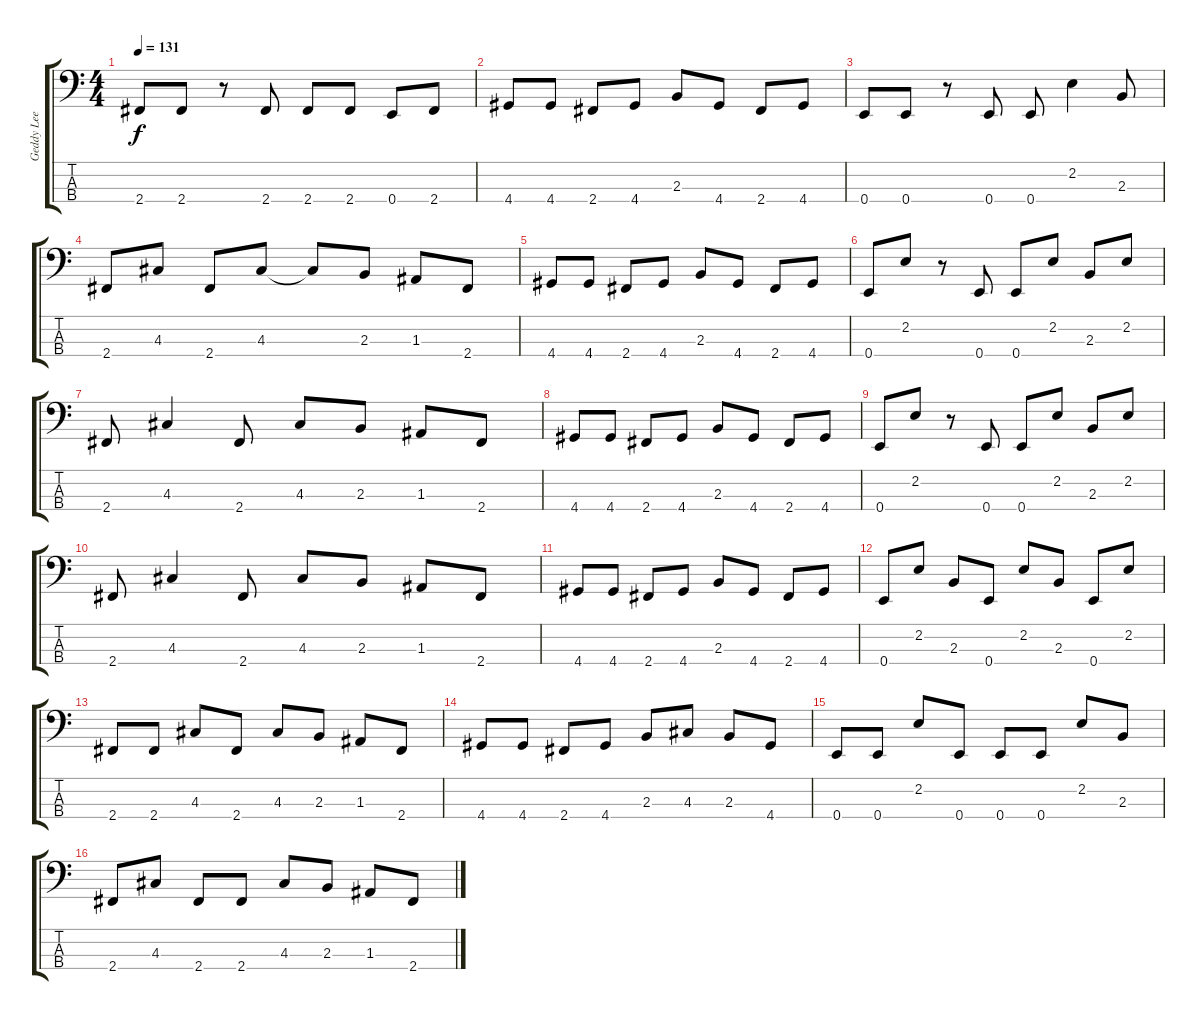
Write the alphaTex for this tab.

\track ("Geddy Lee" "Geddy Lee") {instrument electricbassfinger}
\staff {score tabs}
\tuning (G2 D2 A1 E1) {hide}
\ts (4 4)
\tempo 131
\clef f4
\ks c
2.4.8{dy f} 2.4.8 r.8 2.4.8 2.4.8 2.4.8 0.4.8 2.4.8 |
4.4.8 4.4.8 2.4.8 4.4.8 2.3.8 4.4.8 2.4.8 4.4.8 |
0.4.8 0.4.8 r.8 0.4.8 0.4.8 2.2.4 2.3.8 |
2.4.8 4.3.8 2.4.8 4.3.8 4.3{t}.8 2.3.8 1.3.8 2.4.8 |
4.4.8 4.4.8 2.4.8 4.4.8 2.3.8 4.4.8 2.4.8 4.4.8 |
0.4.8 2.2.8 r.8 0.4.8 0.4.8 2.2.8 2.3.8 2.2.8 |
2.4.8 4.3.4 2.4.8 4.3.8 2.3.8 1.3.8 2.4.8 |
4.4.8 4.4.8 2.4.8 4.4.8 2.3.8 4.4.8 2.4.8 4.4.8 |
0.4.8 2.2.8 r.8 0.4.8 0.4.8 2.2.8 2.3.8 2.2.8 |
2.4.8 4.3.4 2.4.8 4.3.8 2.3.8 1.3.8 2.4.8 |
4.4.8 4.4.8 2.4.8 4.4.8 2.3.8 4.4.8 2.4.8 4.4.8 |
0.4.8 2.2.8 2.3.8 0.4.8 2.2.8 2.3.8 0.4.8 2.2.8 |
2.4.8 2.4.8 4.3.8 2.4.8 4.3.8 2.3.8 1.3.8 2.4.8 |
4.4.8 4.4.8 2.4.8 4.4.8 2.3.8 4.3.8 2.3.8 4.4.8 |
0.4.8 0.4.8 2.2.8 0.4.8 0.4.8 0.4.8 2.2.8 2.3.8 |
2.4.8 4.3.8 2.4.8 2.4.8 4.3.8 2.3.8 1.3.8 2.4.8
